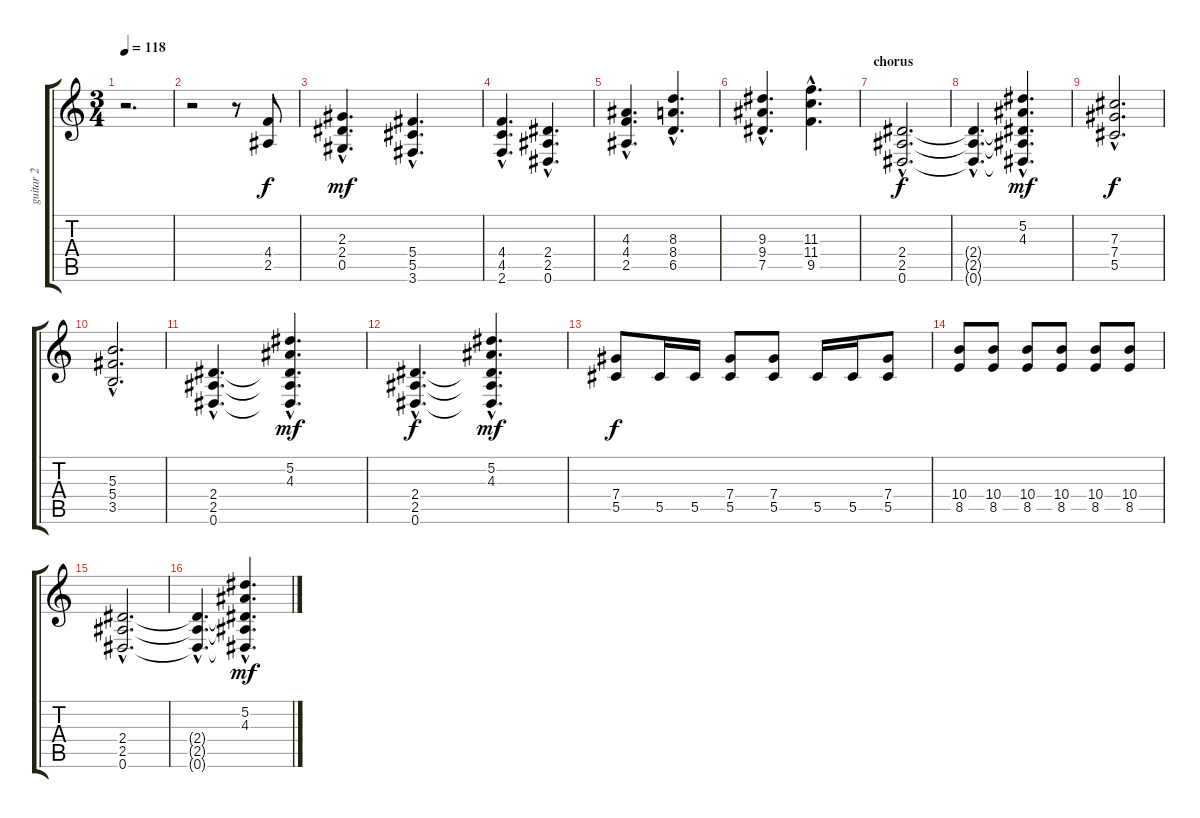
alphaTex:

\track ("guitar 2" "guitar 2") {instrument overdrivenguitar}
\staff {score tabs}
\tuning (Eb4 Bb3 Gb3 Db3 Ab2 Eb2) {hide}
\ts (3 4)
\tempo 118
\clef g2
\ks c
r.2{d dy ppp} |
r.2 r.8 (4.4 2.5).8{dy f} |
(2.3{hac} 2.4{hac} 0.5{hac}).4{d dy mf} (5.4{hac} 5.5{hac} 3.6{hac}).4{d} |
(4.4{hac} 4.5{hac} 2.6{hac}).4{d} (2.4{hac} 2.5{hac} 0.6{hac}).4{d} |
(4.3{hac} 4.4{hac} 2.5{hac}).4{d} (8.3{hac} 8.4{hac} 6.5{hac}).4{d} |
(9.3{hac} 9.4{hac} 7.5{hac}).4{d} (11.3{hac} 11.4{hac} 9.5{hac}).4{d} |
\section ("" "chorus")
(2.4{hac} 2.5{hac} 0.6{hac}).2{d dy f} |
(2.4{hac t} 2.5{hac t} 0.6{hac t}).4{d} (5.2{hac} 4.3{hac} 2.4{hac t} 2.5{hac t} 0.6{hac t}).4{d dy mf} |
(7.3{hac} 7.4{hac} 5.5{hac}).2{d dy f} |
(5.3{hac} 5.4{hac} 3.5{hac}).2{d} |
(2.4{hac} 2.5{hac} 0.6{hac}).4{d} (5.2{hac} 4.3{hac} 2.4{hac t} 2.5{hac t} 0.6{hac t}).4{d dy mf} |
(2.4{hac} 2.5{hac} 0.6{hac}).4{d dy f} (5.2{hac} 4.3{hac} 2.4{hac t} 2.5{hac t} 0.6{hac t}).4{d dy mf} |
(7.4 5.5).8{dy f} 5.5.16 5.5.16 (7.4 5.5).8 (7.4 5.5).8 5.5.16 5.5.16 (7.4 5.5).8 |
(10.4 8.5).8 (10.4 8.5).8 (10.4 8.5).8 (10.4 8.5).8 (10.4 8.5).8 (10.4 8.5).8 |
\section ("" "")
(2.4{hac} 2.5{hac} 0.6{hac}).2{d} |
(2.4{hac t} 2.5{hac t} 0.6{hac t}).4{d} (5.2{hac} 4.3{hac} 2.4{hac t} 2.5{hac t} 0.6{hac t}).4{d dy mf}
